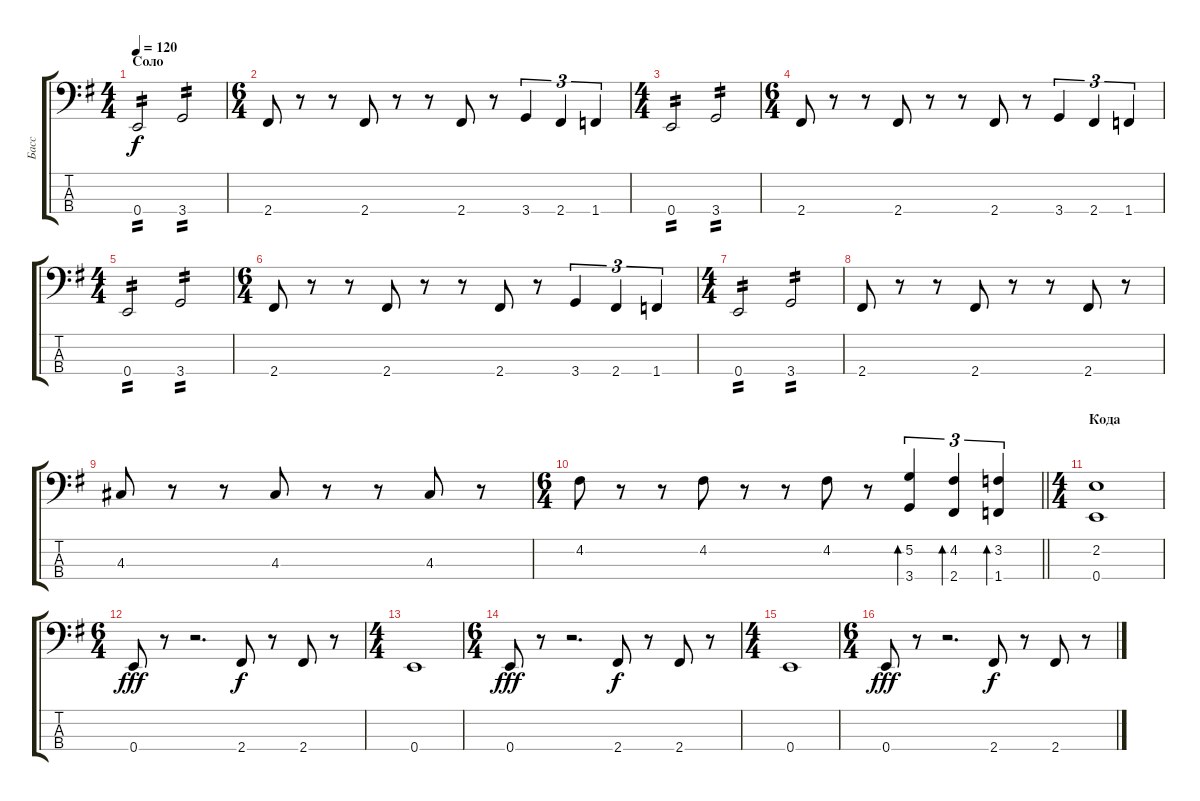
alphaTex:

\track ("Басс" "Басс") {instrument electricbassfinger}
\staff {score tabs}
\tuning (G2 D2 A1 E1) {hide}
\ts (4 4)
\section ("" "Соло")
\tempo 120
\clef f4
\ks eminor
0.4.2{tp 2 dy f} 3.4.2{tp 2} |
\ts (6 4)
2.4.8 r.8 r.8 2.4.8 r.8 r.8 2.4.8 r.8 3.4.4{tu (3 2)} 2.4.4{tu (3 2)} 1.4.4{tu (3 2)} |
\ts (4 4)
0.4.2{tp 2} 3.4.2{tp 2} |
\ts (6 4)
2.4.8 r.8 r.8 2.4.8 r.8 r.8 2.4.8 r.8 3.4.4{tu (3 2)} 2.4.4{tu (3 2)} 1.4.4{tu (3 2)} |
\ts (4 4)
0.4.2{tp 2} 3.4.2{tp 2} |
\ts (6 4)
2.4.8 r.8 r.8 2.4.8 r.8 r.8 2.4.8 r.8 3.4.4{tu (3 2)} 2.4.4{tu (3 2)} 1.4.4{tu (3 2)} |
\ts (4 4)
0.4.2{tp 2} 3.4.2{tp 2} |
2.4.8 r.8 r.8 2.4.8 r.8 r.8 2.4.8 r.8 |
4.3.8 r.8 r.8 4.3.8 r.8 r.8 4.3.8 r.8 |
\ts (6 4)
\barLineRight lightlight
4.2.8 r.8 r.8 4.2.8 r.8 r.8 4.2.8 r.8 (5.2 3.4).4{tu (3 2) bd 60} (4.2 2.4).4{tu (3 2) bd 60} (3.2 1.4).4{tu (3 2) bd 60} |
\ts (4 4)
\section ("" "Кода")
(2.2 0.4).1 |
\ts (6 4)
0.4.8{dy fff} r.8 r.2{d} 2.4.8{dy f} r.8 2.4.8 r.8 |
\ts (4 4)
0.4.1 |
\ts (6 4)
0.4.8{dy fff} r.8 r.2{d} 2.4.8{dy f} r.8 2.4.8 r.8 |
\ts (4 4)
0.4.1 |
\ts (6 4)
0.4.8{dy fff} r.8 r.2{d} 2.4.8{dy f} r.8 2.4.8 r.8
